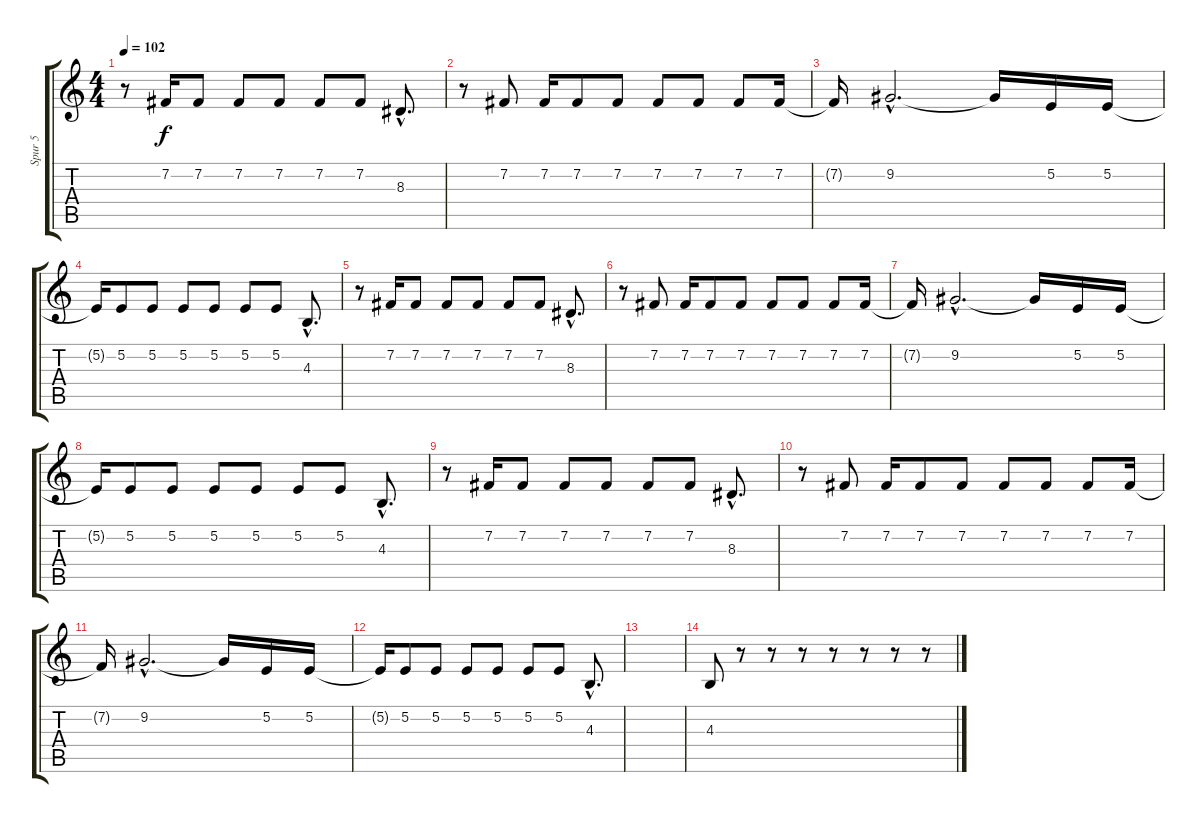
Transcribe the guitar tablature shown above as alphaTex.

\track ("Spur 5" "Spur 5") {instrument flute}
\staff {score tabs}
\tuning (E4 B3 G3 D3 A2 E2) {hide}
\ts (4 4)
\tempo 102
\clef g2
\ks c
r.8{dy f} 7.2.16 7.2.8 7.2.8 7.2.8 7.2.8 7.2.8 8.3{hac}.8{d} |
r.8 7.2.8 7.2.16 7.2.8 7.2.8 7.2.8 7.2.8 7.2.8 7.2.16 |
7.2{t}.16 9.2{hac}.2{d} 9.2{t}.16 5.2.16 5.2.16 |
5.2{t}.16 5.2.8 5.2.8 5.2.8 5.2.8 5.2.8 5.2.8 4.3{hac}.8{d} |
r.8 7.2.16 7.2.8 7.2.8 7.2.8 7.2.8 7.2.8 8.3{hac}.8{d} |
r.8 7.2.8 7.2.16 7.2.8 7.2.8 7.2.8 7.2.8 7.2.8 7.2.16 |
7.2{t}.16 9.2{hac}.2{d} 9.2{t}.16 5.2.16 5.2.16 |
5.2{t}.16 5.2.8 5.2.8 5.2.8 5.2.8 5.2.8 5.2.8 4.3{hac}.8{d} |
r.8 7.2.16 7.2.8 7.2.8 7.2.8 7.2.8 7.2.8 8.3{hac}.8{d} |
r.8 7.2.8 7.2.16 7.2.8 7.2.8 7.2.8 7.2.8 7.2.8 7.2.16 |
7.2{t}.16 9.2{hac}.2{d} 9.2{t}.16 5.2.16 5.2.16 |
5.2{t}.16 5.2.8 5.2.8 5.2.8 5.2.8 5.2.8 5.2.8 4.3{hac}.8{d} |
|
4.3.8 r.8 r.8 r.8 r.8 r.8 r.8 r.8
